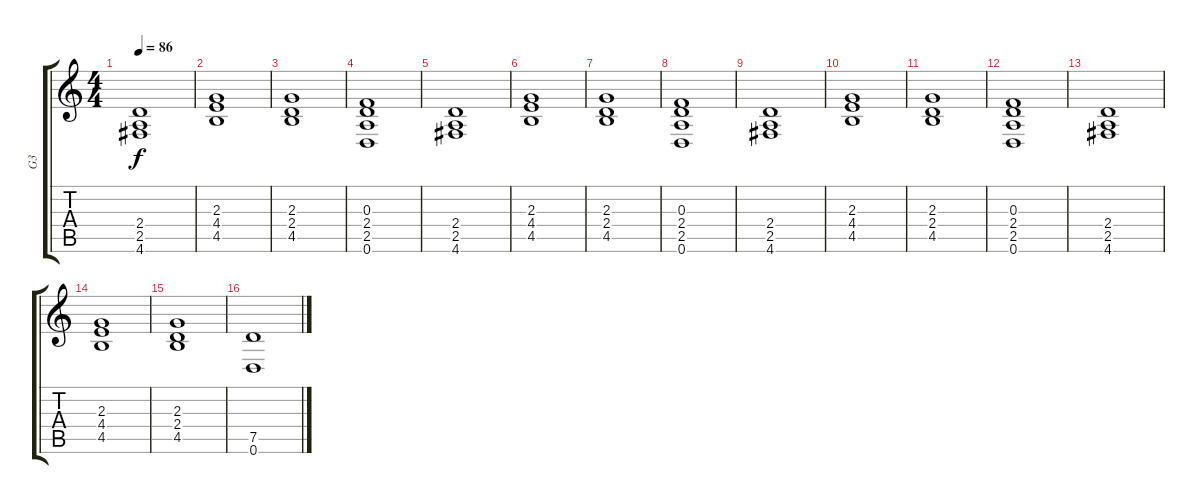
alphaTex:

\track ("G3" "G3") {instrument distortionguitar}
\staff {score tabs}
\tuning (D4 A3 F3 C3 G2 D2) {hide}
\ts (4 4)
\tempo 86
\clef g2
\ks c
(2.4 2.5 4.6).1{dy f} |
(2.3 4.4 4.5).1 |
(2.3 2.4 4.5).1 |
(0.3 2.4 2.5 0.6).1 |
(2.4 2.5 4.6).1 |
(2.3 4.4 4.5).1 |
(2.3 2.4 4.5).1 |
(0.3 2.4 2.5 0.6).1{volume 15 instrument distortionguitar} |
(2.4 2.5 4.6).1 |
(2.3 4.4 4.5).1 |
(2.3 2.4 4.5).1 |
(0.3 2.4 2.5 0.6).1 |
(2.4 2.5 4.6).1 |
(2.3 4.4 4.5).1 |
(2.3 2.4 4.5).1 |
(7.5 0.6).1
